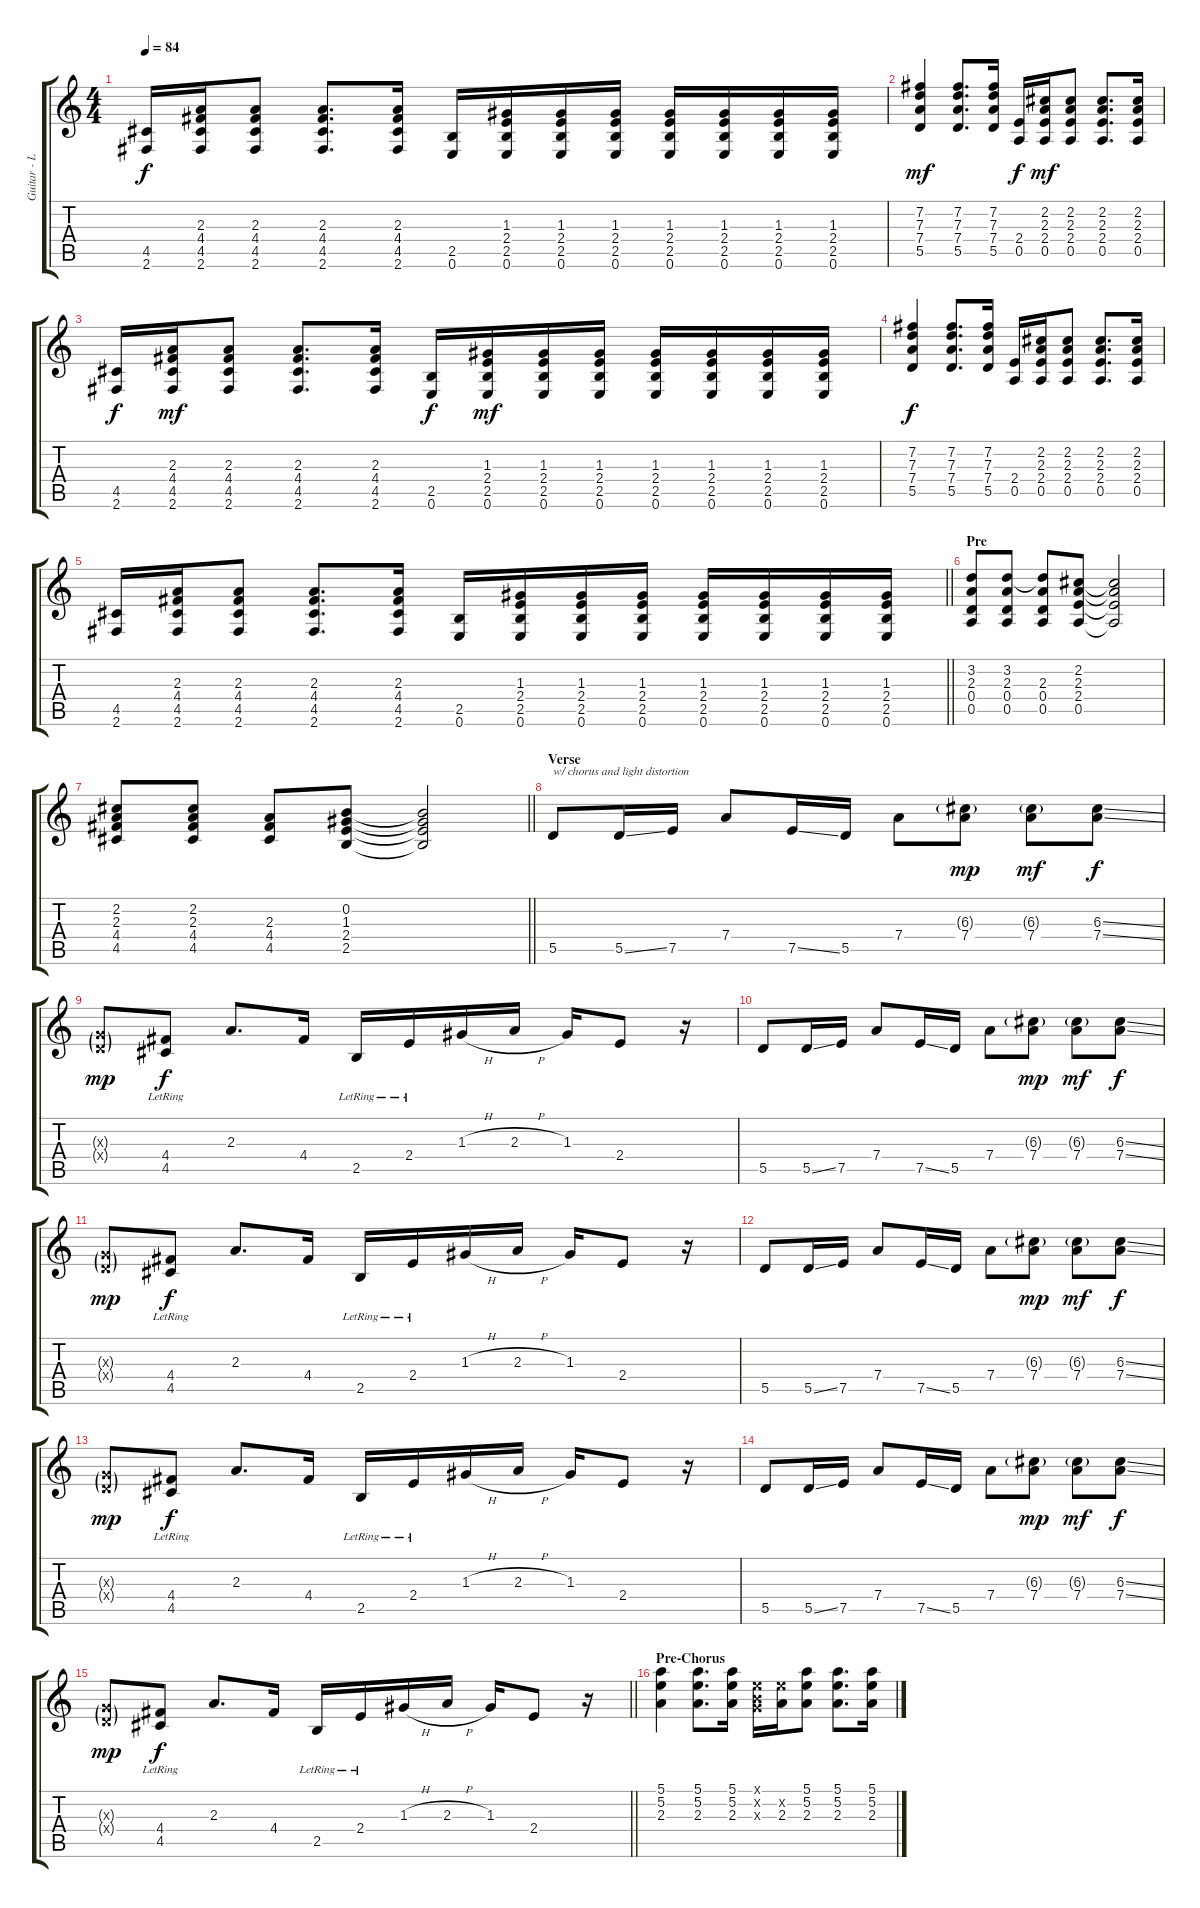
\track ("Guitar - Lead" "Guitar - L") {instrument distortionguitar}
\staff {score tabs}
\tuning (E4 B3 G3 D3 A2 E2) {hide}
\ts (4 4)
\tempo 84
\clef g2
\ks c
(4.5 2.6).16{dy f} (2.3 4.4 4.5 2.6).16 (2.3 4.4 4.5 2.6).8 (2.3 4.4 4.5 2.6).8{d} (2.3 4.4 4.5 2.6).16 (2.5 0.6).16 (1.3 2.4 2.5 0.6).16 (1.3 2.4 2.5 0.6).16 (1.3 2.4 2.5 0.6).16 (1.3 2.4 2.5 0.6).16 (1.3 2.4 2.5 0.6).16 (1.3 2.4 2.5 0.6).16 (1.3 2.4 2.5 0.6).16 |
(7.2 7.3 7.4 5.5).4{dy mf} (7.2 7.3 7.4 5.5).8{d} (7.2 7.3 7.4 5.5).16 (2.4 0.5).16{dy f} (2.2 2.3 2.4 0.5).16{dy mf} (2.2 2.3 2.4 0.5).8 (2.2 2.3 2.4 0.5).8{d} (2.2 2.3 2.4 0.5).16 |
(4.5 2.6).16{dy f} (2.3 4.4 4.5 2.6).16{dy mf} (2.3 4.4 4.5 2.6).8 (2.3 4.4 4.5 2.6).8{d} (2.3 4.4 4.5 2.6).16 (2.5 0.6).16{dy f} (1.3 2.4 2.5 0.6).16{dy mf} (1.3 2.4 2.5 0.6).16 (1.3 2.4 2.5 0.6).16 (1.3 2.4 2.5 0.6).16 (1.3 2.4 2.5 0.6).16 (1.3 2.4 2.5 0.6).16 (1.3 2.4 2.5 0.6).16 |
(7.2 7.3 7.4 5.5).4{dy f} (7.2 7.3 7.4 5.5).8{d} (7.2 7.3 7.4 5.5).16 (2.4 0.5).16 (2.2 2.3 2.4 0.5).16 (2.2 2.3 2.4 0.5).8 (2.2 2.3 2.4 0.5).8{d} (2.2 2.3 2.4 0.5).16 |
\barLineRight lightlight
(4.5 2.6).16 (2.3 4.4 4.5 2.6).16 (2.3 4.4 4.5 2.6).8 (2.3 4.4 4.5 2.6).8{d} (2.3 4.4 4.5 2.6).16 (2.5 0.6).16 (1.3 2.4 2.5 0.6).16 (1.3 2.4 2.5 0.6).16 (1.3 2.4 2.5 0.6).16 (1.3 2.4 2.5 0.6).16 (1.3 2.4 2.5 0.6).16 (1.3 2.4 2.5 0.6).16 (1.3 2.4 2.5 0.6).16 |
\section ("" "Pre")
(3.2 2.3 0.4 0.5).8 (3.2 2.3 0.4 0.5).8 (3.2{t} 2.3 0.4 0.5).8 (2.2 2.3 2.4 0.5).8 (2.2{t} 2.3{t} 2.4{t} 0.5{t}).2{volume 11} |
\barLineRight lightlight
(2.2 2.3 4.4 4.5).8{volume 14} (2.2 2.3 4.4 4.5).8 (2.3 4.4 4.5).8 (0.2 1.3 2.4 2.5).8 (0.2{t} 1.3{t} 2.4{t} 2.5{t}).2{volume 11} |
\section ("" "Verse")
5.5.8{txt "w/ chorus and light distortion" volume 14 instrument electricguitarclean} 5.5{ss}.16 7.5.16 7.4.8 7.5{ss}.16 5.5.16 7.4.8 (6.3{g} 7.4).8{dy mp} (6.3{g} 7.4).8{dy mf} (6.3{ss} 7.4{ss}).8{dy f} |
(0.3{g x} 0.4{g x}).8{dy mp} (4.4{lr} 4.5{lr}).8{dy f} 2.3.8{d} 4.4.16 2.5{lr}.16 2.4{lr}.16 1.3{h}.16 2.3{h}.16 1.3.16 2.4.8 r.16 |
5.5.8 5.5{ss}.16 7.5.16 7.4.8 7.5{ss}.16 5.5.16 7.4.8 (6.3{g} 7.4).8{dy mp} (6.3{g} 7.4).8{dy mf} (6.3{ss} 7.4{ss}).8{dy f} |
(0.3{g x} 0.4{g x}).8{dy mp} (4.4{lr} 4.5{lr}).8{dy f} 2.3.8{d} 4.4.16 2.5{lr}.16 2.4{lr}.16 1.3{h}.16 2.3{h}.16 1.3.16 2.4.8 r.16 |
5.5.8 5.5{ss}.16 7.5.16 7.4.8 7.5{ss}.16 5.5.16 7.4.8 (6.3{g} 7.4).8{dy mp} (6.3{g} 7.4).8{dy mf} (6.3{ss} 7.4{ss}).8{dy f} |
(0.3{g x} 0.4{g x}).8{dy mp} (4.4{lr} 4.5{lr}).8{dy f} 2.3.8{d} 4.4.16 2.5{lr}.16 2.4{lr}.16 1.3{h}.16 2.3{h}.16 1.3.16 2.4.8 r.16 |
5.5.8 5.5{ss}.16 7.5.16 7.4.8 7.5{ss}.16 5.5.16 7.4.8 (6.3{g} 7.4).8{dy mp} (6.3{g} 7.4).8{dy mf} (6.3{ss} 7.4{ss}).8{dy f} |
\barLineRight lightlight
(0.3{g x} 0.4{g x}).8{dy mp} (4.4{lr} 4.5{lr}).8{dy f} 2.3.8{d} 4.4.16 2.5{lr}.16 2.4{lr}.16 1.3{h}.16 2.3{h}.16 1.3.16 2.4.8 r.16 |
\section ("" "Pre-Chorus")
(5.1 5.2 2.3).4{instrument distortionguitar} (5.1 5.2 2.3).8{d} (5.1 5.2 2.3).16 (0.1{x} 0.2{x} 0.3{x}).16 (5.2{x} 2.3).16 (5.1 5.2 2.3).8 (5.1 5.2 2.3).8{d} (5.1 5.2 2.3).16
